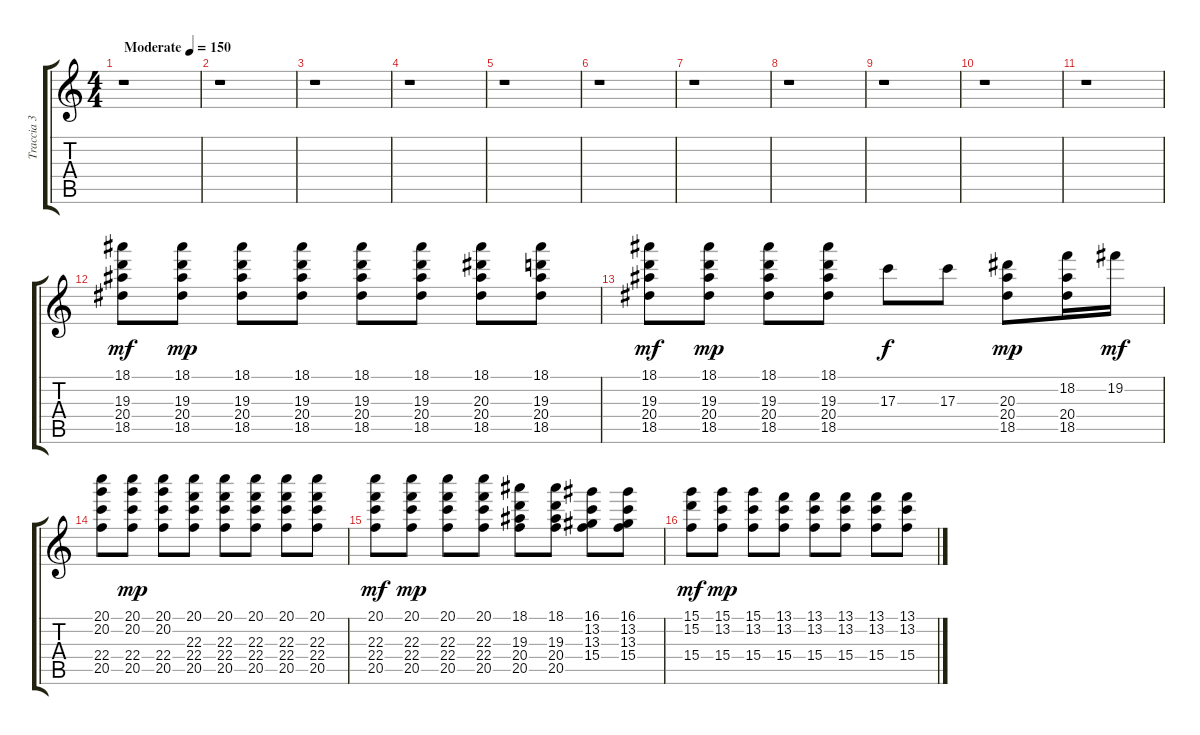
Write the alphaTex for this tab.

\track ("Traccia 3" "Traccia 3") {instrument overdrivenguitar}
\staff {score tabs}
\tuning (E4 B3 G3 D3 A2 E2) {hide}
\ts (4 4)
\tempo (150 "Moderate")
\clef g2
\ks c
r.1{dy mf instrument overdrivenguitar} |
r.1 |
r.1 |
r.1 |
r.1 |
r.1 |
r.1 |
r.1 |
r.1 |
r.1 |
r.1 |
(18.1 19.3 20.4 18.5).8 (18.1 19.3 20.4 18.5).8{dy mp} (18.1 19.3 20.4 18.5).8 (18.1 19.3 20.4 18.5).8 (18.1 19.3 20.4 18.5).8 (18.1 19.3 20.4 18.5).8 (18.1 20.3 20.4 18.5).8 (18.1 19.3 20.4 18.5).8 |
(18.1 19.3 20.4 18.5).8{dy mf} (18.1 19.3 20.4 18.5).8{dy mp} (18.1 19.3 20.4 18.5).8 (18.1 19.3 20.4 18.5).8 17.3.8{dy f} 17.3.8 (20.3 20.4 18.5).8{dy mp} (18.2 20.4 18.5).16 19.2.16{dy mf} |
(20.1 20.2 22.4 20.5).8 (20.1 20.2 22.4 20.5).8{dy mp} (20.1 20.2 22.4 20.5).8 (20.1 22.3 22.4 20.5).8 (20.1 22.3 22.4 20.5).8 (20.1 22.3 22.4 20.5).8 (20.1 22.3 22.4 20.5).8 (20.1 22.3 22.4 20.5).8 |
(20.1 22.3 22.4 20.5).8{dy mf} (20.1 22.3 22.4 20.5).8{dy mp} (20.1 22.3 22.4 20.5).8 (20.1 22.3 22.4 20.5).8 (18.1 19.3 20.4 20.5).8 (18.1 19.3 20.4 20.5).8 (16.1 13.2 13.3 15.4).8 (16.1 13.2 13.3 15.4).8 |
(15.1 15.2 15.4).8{dy mf} (15.1 13.2 15.4).8{dy mp} (15.1 13.2 15.4).8 (13.1 13.2 15.4).8 (13.1 13.2 15.4).8 (13.1 13.2 15.4).8 (13.1 13.2 15.4).8 (13.1 13.2 15.4).8
